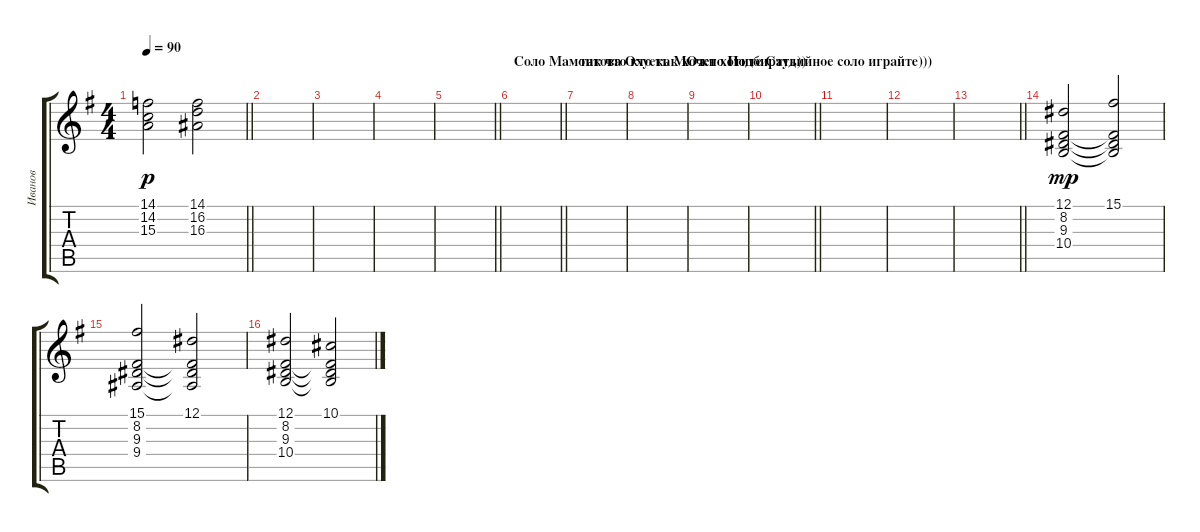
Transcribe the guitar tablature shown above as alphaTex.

\track ("Иванов" "Иванов") {instrument stringensemble1}
\staff {score tabs}
\tuning (Eb4 Bb3 Gb3 Db3 Ab2 Eb2) {hide}
\ts (4 4)
\tempo 90
\clef g2
\barLineRight lightlight
\ks eminor
(14.1 14.2 15.3).2{dy p} (14.1 16.2 16.3).2 |
|
|
|
\barLineRight lightlight
|
\section ("" "Соло Мамонтова Охуеть МОжно Подбирать)) ")
\barLineRight lightlight
|
\section ("" "так что кто как хочет хотите Студийное соло играйте))) ")
|
|
|
\barLineRight lightlight
|
\section ("" "")
|
|
\barLineRight lightlight
|
(12.1 8.2 9.3 10.4).2{dy mp instrument stringensemble1} (15.1 8.2{t} 9.3{t} 10.4{t}).2 |
(15.1 8.2 9.3 9.4).2 (12.1 8.2{t} 9.3{t} 9.4{t}).2 |
(12.1 8.2 9.3 10.4).2 (10.1 8.2{t} 9.3{t} 10.4{t}).2
